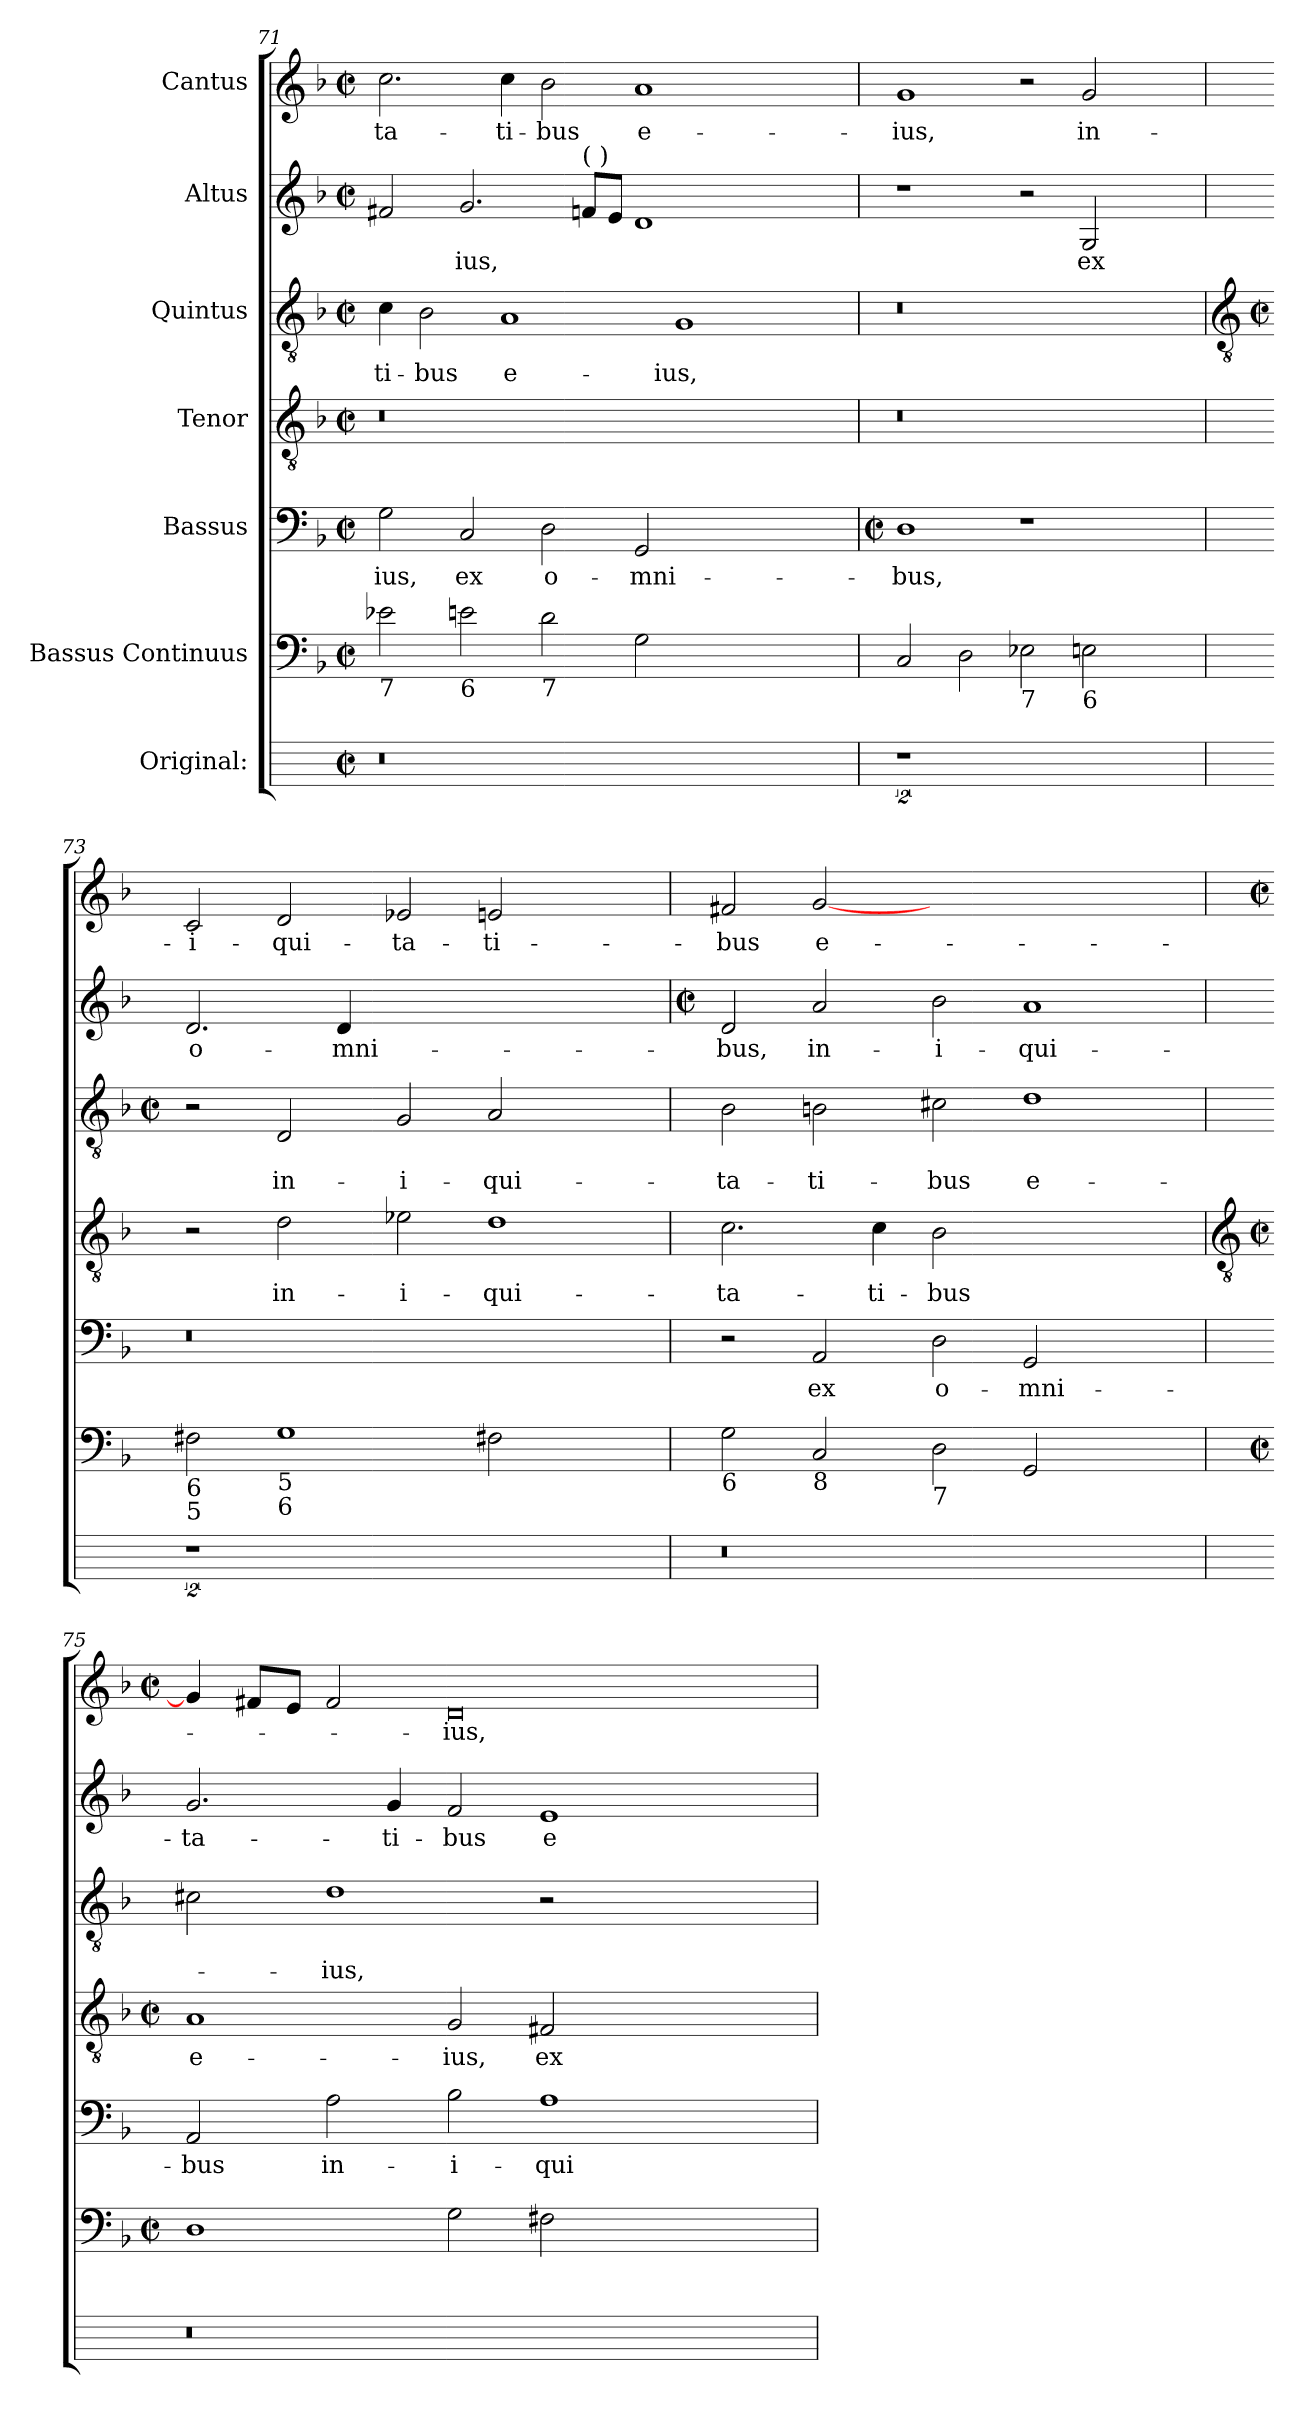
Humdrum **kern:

**kern	**kern	**kern	**text	**kern	**text	**kern	**text	**text	**kern	**text	**kern	**text
*part7	*part6	*part5	*part5	*part4	*part4	*part3	*part3	*part3	*part2	*part2	*part1	*part1
*staff7	*staff6	*staff5	*staff5	*staff4	*staff4	*staff3	*staff3	*staff3	*staff2	*staff2	*staff1	*staff1
*I"Original:	*I"Bassus Continuus	*I"Bassus	*	*I"Tenor	*	*I"Quintus	*	*	*I"Altus	*	*I"Cantus	*
!!LO:LB:g=z
*	*clefF4	*clefF4	*	*clefGv2	*	*clefGv2	*	*	*clefG2	*	*clefG2	*
*	*k[b-]	*k[b-]	*	*k[b-]	*	*k[b-]	*	*	*k[b-]	*	*k[b-]	*
*	*F:	*F:	*	*F:	*	*F:	*	*	*F:	*	*F:	*
*M4/2	*M4/2	*M4/2	*	*M4/2	*	*M4/2	*	*	*M4/2	*	*M4/2	*
*met(c|)	*met(c|)	*met(c|)	*	*met(c|)	*	*met(c|)	*	*	*met(c|)	*	*met(c|)	*
=71	=71	=71	=71	=71	=71	=71	=71	=71	=71	=71	=71	=71
!	!LO:TX:b:t=7	!	!	!	!	!	!	!	!	!	!	!
!	!	!	!LO:LY:b	!	!	!	!LO:LY:b	!	!	!	!	!LO:LY:b
0.r	2e-X	2G	-ius,	0r	.	4c	-ti-	.	2f#X	.	2.cc	-ta-
!	!	!	!	!	!	!	!LO:LY:b	!	!	!	!	!
.	.	.	.	.	.	2B-	-bus	.	.	.	.	.
!	!LO:TX:b:t=6	!	!	!	!	!	!	!	!	!	!	!
!	!	!	!LO:LY:b	!	!	!	!	!	!	!LO:LY:b	!	!
.	2en	2C	ex	.	.	.	.	.	2.g	-ius,	.	.
!	!	!	!	!	!	!	!LO:LY:b	!	!	!	!	!LO:LY:b
.	.	.	.	.	.	1A	e-	.	.	.	4cc	-ti-
!	!LO:TX:b:t=7	!	!	!	!	!	!	!	!	!	!	!
!	!	!	!LO:LY:b	!	!	!	!	!	!	!	!	!LO:LY:b
.	2d	2D	o-	.	.	.	.	.	.	.	2b-	-bus
!	!	!	!	!	!	!	!	!	!LO:TX:a:t=(  )	!	!	!
.	.	.	.	.	.	.	.	.	8fL	.	.	.
.	.	.	.	.	.	.	.	.	8eJ	.	.	.
!	!	!	!LO:LY:b	!	!	!	!	!	!	!	!	!LO:LY:b
.	2G	2GG	-mni-	.	.	.	.	.	1d	.	1a	e-
!	!	!	!	!	!	!	!LO:LY:b	!	!	!	!	!
.	.	.	.	.	.	1G	-ius,	.	.	.	.	.
.	1ryy	1ryy	.	1ryy	.	.	.	.	.	.	.	.
.	.	.	.	.	.	.	.	.	2ryy	.	2ryy	.
.	.	.	.	.	.	4ryy	.	.	.	.	.	.
!!LO:LB:g=z
=72	=72	=72	=72	=72	=72	=72	=72	=72	=72	=72	=72	=72
*	*	*M4/2	*	*	*	*	*	*	*	*	*	*
*	*	*met(c|)	*	*	*	*	*	*	*	*	*	*
!	!	!	!LO:LY:b	!	!	!	!	!	!	!	!	!LO:LY:b
2%5r	2C	1D	-bus,	0r	.	0r	.	.	1r	.	1g	-ius,
.	2D	.	.	.	.	.	.	.	.	.	.	.
!	!LO:TX:b:t=7	!	!	!	!	!	!	!	!	!	!	!
.	2E-X	1r	.	.	.	.	.	.	2r	.	2r	.
!	!LO:TX:b:t=6	!	!	!	!	!	!	!	!	!	!	!
!	!	!	!	!	!	!	!	!	!	!LO:LY:b	!	!LO:LY:b
.	2En	.	.	.	.	.	.	.	2G	ex	2g	in-
.	2ryy	2ryy	.	2ryy	.	2ryy	.	.	2ryy	.	2ryy	.
!!LO:LB:g=z
=73	=73	=73	=73	=73	=73	=73	=73	=73	=73	=73	=73	=73
*	*	*	*	*	*	*clefGv2	*	*	*	*	*	*
*	*	*	*	*	*	*M4/2	*	*	*	*	*	*
*	*	*	*	*	*	*met(c|)	*	*	*	*	*	*
!	!LO:TX:b:t=6\n5	!	!	!	!	!	!	!	!	!	!	!
!	!	!	!	!	!	!	!	!	!	!LO:LY:b	!	!LO:LY:b
2%5r	2F#X	0r	.	2r	.	2r	.	.	2.d	o-	2c	-i-
!	!LO:TX:b:t=5	!	!	!	!	!	!	!	!	!	!	!
!	!LO:TX:b:t=6	!	!	!	!	!	!	!	!	!	!	!
!	!	!	!	!	!LO:LY:b	!	!	!LO:LY:b	!	!	!	!LO:LY:b
.	1G	.	.	2d	in-	2D	.	in-	.	.	2d	-qui-
!	!	!	!	!	!	!	!	!	!	!LO:LY:b	!	!
.	.	.	.	.	.	.	.	.	4d	-mni-	.	.
!	!	!	!	!	!LO:LY:b	!	!	!LO:LY:b	!	!	!	!LO:LY:b
.	.	.	.	2e-X	-i-	2G	.	-i-	1.ryy	.	2e-X	-ta-
!	!	!	!	!	!LO:LY:b	!	!	!LO:LY:b	!	!	!	!LO:LY:b
.	2F#X	.	.	1d	-qui-	2A	.	-qui-	.	.	2en	-ti-
.	2ryy	2ryy	.	.	.	2ryy	.	.	.	.	2ryy	.
!!LO:LB:g=z
=74	=74	=74	=74	=74	=74	=74	=74	=74	=74	=74	=74	=74
*	*	*	*	*	*	*	*	*	*M4/2	*	*	*
*	*	*	*	*	*	*	*	*	*met(c|)	*	*	*
!	!LO:TX:b:t=6	!	!	!	!	!	!	!	!	!	!	!
!	!	!	!	!	!LO:LY:b	!	!	!LO:LY:b	!	!LO:LY:b	!	!LO:LY:b
0r	2G	2r	.	2.c	-ta-	2B-	.	-ta-	2d	-bus,	2f#X	-bus
!	!LO:TX:b:t=8	!	!	!	!	!	!	!	!	!	!	!
!	!	!	!LO:LY:b	!	!	!	!	!LO:LY:b	!	!LO:LY:b	!	!LO:LY:b
.	2C	2AA	ex	.	.	2Bn	.	-ti-	2a	in-	[2g	e-
!	!	!	!	!	!LO:LY:b	!	!	!	!	!	!	!
.	.	.	.	4c	-ti-	.	.	.	.	.	.	.
!	!LO:TX:b:t=7	!	!	!	!	!	!	!	!	!	!	!
!	!	!	!LO:LY:b	!	!LO:LY:b	!	!	!LO:LY:b	!	!LO:LY:b	!	!
.	2D	2D	o-	2B-	-bus	2c#X	.	-bus	2b-	-i-	1.ryy	.
!	!	!	!LO:LY:b	!	!	!	!	!LO:LY:b	!	!LO:LY:b	!	!
.	2GG	2GG	-mni-	1ryy	.	1d	.	e-	1a	-qui-	.	.
2ryy	2ryy	2ryy	.	.	.	.	.	.	.	.	.	.
!!LO:LB:g=z
=75	=75	=75	=75	=75	=75	=75	=75	=75	=75	=75	=75	=75
*	*	*	*	*clefGv2	*	*	*	*	*	*	*	*
*	*M4/2	*	*	*M4/2	*	*	*	*	*	*	*M4/2	*
*	*met(c|)	*	*	*met(c|)	*	*	*	*	*	*	*met(c|)	*
!	!	!	!LO:LY:b	!	!LO:LY:b	!	!	!	!	!LO:LY:b	!	!
0r	1D	2AA	-bus	1A	e-	2c#X	.	.	2.g	-ta-	4g]	.
.	.	.	.	.	.	.	.	.	.	.	8f#L	.
.	.	.	.	.	.	.	.	.	.	.	8eJ	.
!	!	!	!LO:LY:b	!	!	!	!	!LO:LY:b	!	!	!	!
.	.	2A	in-	.	.	1d	.	-ius,	.	.	2f#	.
!	!	!	!	!	!	!	!	!	!	!LO:LY:b	!	!
.	.	.	.	.	.	.	.	.	4g	-ti-	.	.
!	!	!	!LO:LY:b	!	!LO:LY:b	!	!	!	!	!LO:LY:b	!	!LO:LY:b
.	2G	2B-	-i-	2G	-ius,	.	.	.	2f	-bus	0d	-ius,
!	!	!	!LO:LY:b	!	!LO:LY:b	!	!	!	!	!LO:LY:b	!	!
.	2F#X	1A	-qui-	2F#X	ex	2r	.	.	1e	e-	.	.
1ryy	1ryy	.	.	1ryy	.	1ryy	.	.	.	.	.	.
.	.	2ryy	.	.	.	.	.	.	2ryy	.	.	.
=	=	=	=	=	=	=	=	=	=	=	=	=
*-	*-	*-	*-	*-	*-	*-	*-	*-	*-	*-	*-	*-
